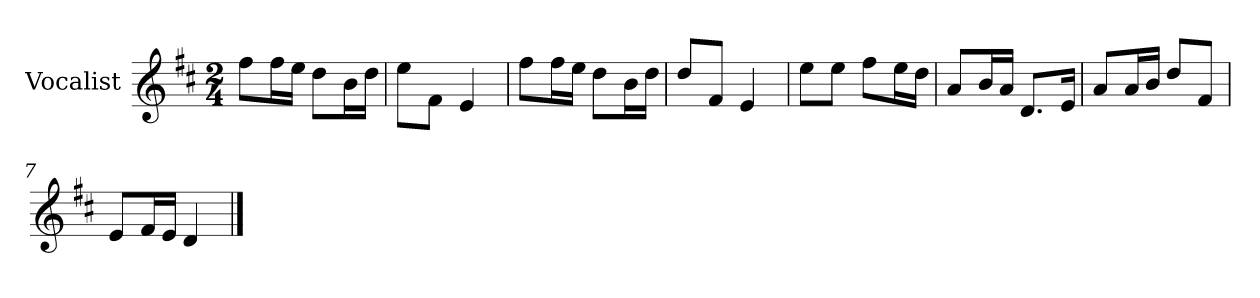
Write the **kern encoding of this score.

**kern
*part1
*staff1
*I"Vocalist
*k[f#c#]
*D:
*M2/4
=
8ff#L
16ff#L
16eeJJ
8ddL
16bL
16ddJJ
=1
8eeL
8f#J
4e
=2
8ff#L
16ff#L
16eeJJ
8ddL
16bL
16ddJJ
=3
8ddL
8f#J
4e
=4
8eeL
8eeJ
8ff#L
16eeL
16ddJJ
=5
8aL
16bL
16aJJ
8.dL
16eJk
=6
8aL
16aL
16bJJ
8ddL
8f#J
=7
8eL
16f#L
16eJJ
4d
==
*-
